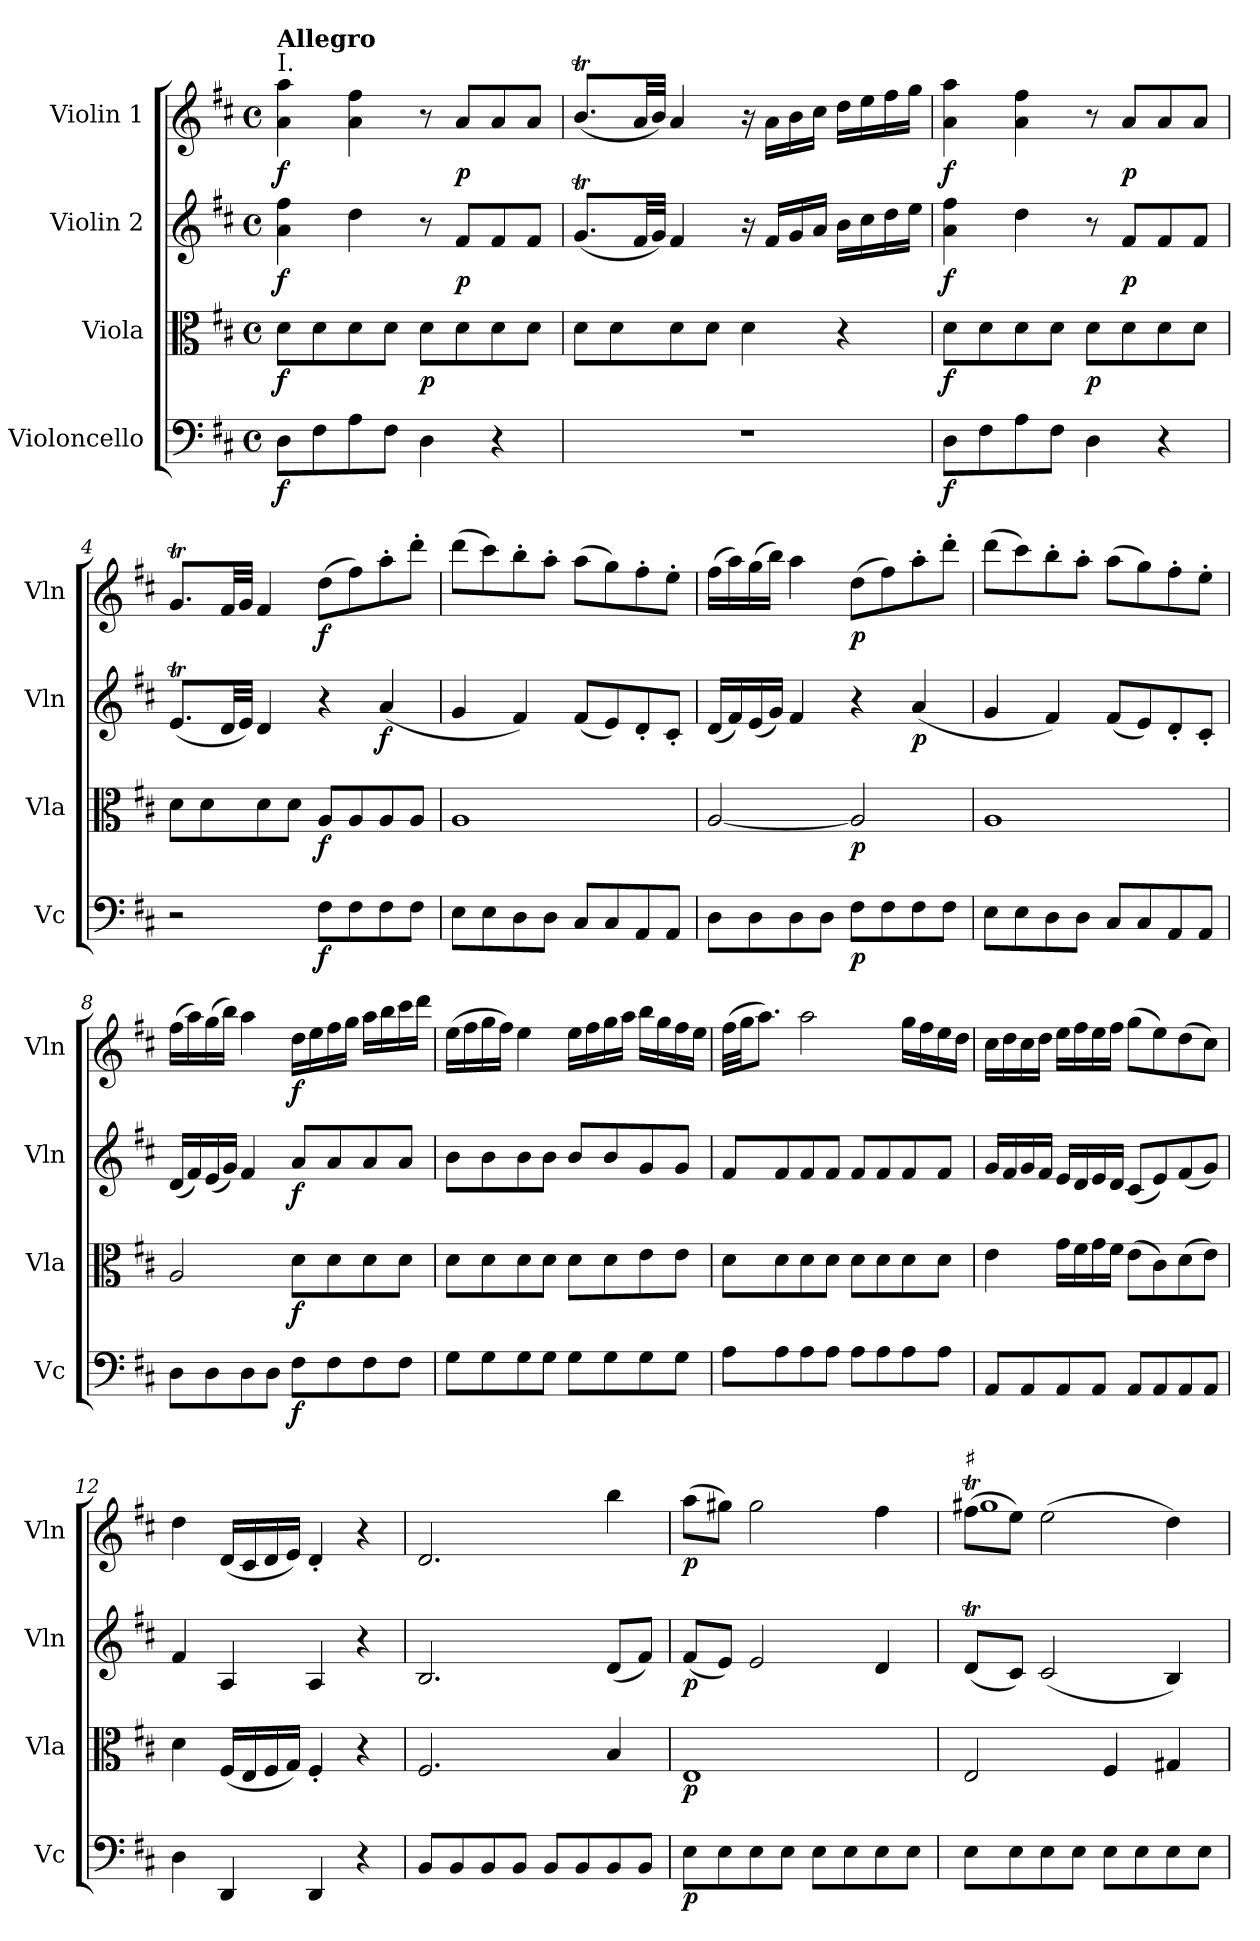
**kern	**dynam	**kern	**dynam	**kern	**dynam	**kern	**dynam
*part4	*part4	*part3	*part3	*part2	*part2	*part1	*part1
*staff4	*staff4	*staff3	*staff3	*staff2	*staff2	*staff1	*staff1
*I"Violoncello	*	*I"Viola	*	*I"Violin 2	*	*I"Violin 1	*
*I'Vc	*	*I'Vla	*	*I'Vln	*	*I'Vln	*
*clefF4	*	*clefC3	*	*clefG2	*	*clefG2	*
*k[f#c#]	*	*k[f#c#]	*	*k[f#c#]	*	*k[f#c#]	*
*M4/4	*	*M4/4	*	*M4/4	*	*M4/4	*
*met(c)	*	*met(c)	*	*met(c)	*	*met(c)	*
=1	=1	=1	=1	=1	=1	=1	=1
!	!	!	!	!	!	!LO:TX:a:t=I.	!
!	!	!	!	!	!	!LO:TX:a:B:t=Allegro	!
!	!LO:DY:b	!	!LO:DY:b	!	!LO:DY:b	!	!LO:DY:b
8D\L	f	8d\L	f	4a\ 4ff#\	f	4a\ 4aa\	f
8F#\	.	8d\	.	.	.	.	.
8A\	.	8d\	.	4dd\	.	4a\ 4ff#\	.
8F#\J	.	8d\J	.	.	.	.	.
!	!	!	!LO:DY:b	!	!	!	!
4D\	.	8d\L	p	8r	.	8r	.
!	!	!	!	!	!LO:DY:b	!	!LO:DY:b
.	.	8d\	.	8f#/L	p	8a/L	p
4r	.	8d\	.	8f#/	.	8a/	.
.	.	8d\J	.	8f#/J	.	8a/J	.
=2	=2	=2	=2	=2	=2	=2	=2
1r	.	8d\L	.	(8.gT/L	.	(8.bT/L	.
.	.	8d\	.	.	.	.	.
.	.	.	.	32f#/LL	.	32a/LL	.
.	.	.	.	32g/JJJ)	.	32b/JJJ)	.
.	.	8d\	.	4f#/	.	4a/	.
.	.	8d\J	.	.	.	.	.
.	.	4d\	.	16r	.	16r	.
.	.	.	.	16f#/LL	.	16a\LL	.
.	.	.	.	16g/	.	16b\	.
.	.	.	.	16a/JJ	.	16cc#\JJ	.
.	.	4r	.	16b\LL	.	16dd\LL	.
.	.	.	.	16cc#\	.	16ee\	.
.	.	.	.	16dd\	.	16ff#\	.
.	.	.	.	16ee\JJ	.	16gg\JJ	.
=3	=3	=3	=3	=3	=3	=3	=3
!	!LO:DY:b	!	!LO:DY:b	!	!LO:DY:b	!	!LO:DY:b
8D\L	f	8d\L	f	4a\ 4ff#\	f	4a\ 4aa\	f
8F#\	.	8d\	.	.	.	.	.
8A\	.	8d\	.	4dd\	.	4a\ 4ff#\	.
8F#\J	.	8d\J	.	.	.	.	.
!	!	!	!LO:DY:b	!	!	!	!
4D\	.	8d\L	p	8r	.	8r	.
!	!	!	!	!	!LO:DY:b	!	!LO:DY:b
.	.	8d\	.	8f#/L	p	8a/L	p
4r	.	8d\	.	8f#/	.	8a/	.
.	.	8d\J	.	8f#/J	.	8a/J	.
=4	=4	=4	=4	=4	=4	=4	=4
2r	.	8d\L	.	(8.eT/L	.	8.gT/L	.
.	.	8d\	.	.	.	.	.
.	.	.	.	32d/LL	.	32f#/LL	.
.	.	.	.	32e/JJJ)	.	32g/JJJ	.
.	.	8d\	.	4d/	.	4f#/	.
.	.	8d\J	.	.	.	.	.
!	!LO:DY:b	!	!LO:DY:b	!	!	!	!LO:DY:b
8F#\L	f	8A/L	f	4r	.	(8dd\L	f
8F#\	.	8A/	.	.	.	8ff#\)	.
!	!	!	!	!	!LO:DY:b	!	!
8F#\	.	8A/	.	(4a/	f	8aa'\	.
8F#\J	.	8A/J	.	.	.	8ddd'\J	.
!!LO:LB:g=z
=5	=5	=5	=5	=5	=5	=5	=5
8E\L	.	1A	.	4g/	.	(8ddd\L	.
8E\	.	.	.	.	.	8ccc#\)	.
8D\	.	.	.	4f#/)	.	8bb'\	.
8D\J	.	.	.	.	.	8aa'\J	.
8C#/L	.	.	.	(8f#/L	.	(8aa\L	.
8C#/	.	.	.	8e/)	.	8gg\)	.
8AA/	.	.	.	8d'/	.	8ff#'\	.
8AA/J	.	.	.	8c#'/J	.	8ee'\J	.
=6	=6	=6	=6	=6	=6	=6	=6
8D\L	.	[2A/	.	(16d/LL	.	(16ff#\LL	.
.	.	.	.	16f#/)	.	16aa\)	.
8D\	.	.	.	(16e/	.	(16gg\	.
.	.	.	.	16g/JJ)	.	16bb\JJ)	.
8D\	.	.	.	4f#/	.	4aa\	.
8D\J	.	.	.	.	.	.	.
!	!LO:DY:b	!	!LO:DY:b	!	!	!	!LO:DY:b
8F#\L	p	2A/]	p	4r	.	(8dd\L	p
8F#\	.	.	.	.	.	8ff#\)	.
!	!	!	!	!	!LO:DY:b	!	!
8F#\	.	.	.	(4a/	p	8aa'\	.
8F#\J	.	.	.	.	.	8ddd'\J	.
!!LO:LB:g=z
=7	=7	=7	=7	=7	=7	=7	=7
8E\L	.	1A	.	4g/	.	(8ddd\L	.
8E\	.	.	.	.	.	8ccc#\)	.
8D\	.	.	.	4f#/)	.	8bb'\	.
8D\J	.	.	.	.	.	8aa'\J	.
8C#/L	.	.	.	(8f#/L	.	(8aa\L	.
8C#/	.	.	.	8e/)	.	8gg\)	.
8AA/	.	.	.	8d'/	.	8ff#'\	.
8AA/J	.	.	.	8c#'/J	.	8ee'\J	.
=8	=8	=8	=8	=8	=8	=8	=8
8D\L	.	2A/	.	(16d/LL	.	(16ff#\LL	.
.	.	.	.	16f#/)	.	16aa\)	.
8D\	.	.	.	(16e/	.	(16gg\	.
.	.	.	.	16g/JJ)	.	16bb\JJ)	.
8D\	.	.	.	4f#/	.	4aa\	.
8D\J	.	.	.	.	.	.	.
!	!LO:DY:b	!	!LO:DY:b	!	!LO:DY:b	!	!LO:DY:b
8F#\L	f	8d\L	f	8a/L	f	16dd\LL	f
.	.	.	.	.	.	16ee\	.
8F#\	.	8d\	.	8a/	.	16ff#\	.
.	.	.	.	.	.	16gg\JJ	.
8F#\	.	8d\	.	8a/	.	16aa\LL	.
.	.	.	.	.	.	16bb\	.
8F#\J	.	8d\J	.	8a/J	.	16ccc#\	.
.	.	.	.	.	.	16ddd\JJ	.
=9	=9	=9	=9	=9	=9	=9	=9
8G\L	.	8d\L	.	8b\L	.	(16ee\LL	.
.	.	.	.	.	.	16ff#\	.
8G\	.	8d\	.	8b\	.	16gg\	.
.	.	.	.	.	.	16ff#\JJ)	.
8G\	.	8d\	.	8b\	.	4ee\	.
8G\J	.	8d\J	.	8b\J	.	.	.
8G\L	.	8d\L	.	8b/L	.	16ee\LL	.
.	.	.	.	.	.	16ff#\	.
8G\	.	8d\	.	8b/	.	16gg\	.
.	.	.	.	.	.	16aa\JJ	.
8G\	.	8e\	.	8g/	.	16bb\LL	.
.	.	.	.	.	.	16gg\	.
8G\J	.	8e\J	.	8g/J	.	16ff#\	.
.	.	.	.	.	.	16ee\JJ	.
=10	=10	=10	=10	=10	=10	=10	=10
8A\L	.	8d\L	.	8f#/L	.	(32ff#\LLL	.
.	.	.	.	.	.	32gg\JJ	.
.	.	.	.	.	.	8.aa\J)	.
8A\	.	8d\	.	8f#/	.	.	.
8A\	.	8d\	.	8f#/	.	2aa\	.
8A\J	.	8d\J	.	8f#/J	.	.	.
8A\L	.	8d\L	.	8f#/L	.	.	.
8A\	.	8d\	.	8f#/	.	.	.
8A\	.	8d\	.	8f#/	.	16gg\LL	.
.	.	.	.	.	.	16ff#\	.
8A\J	.	8d\J	.	8f#/J	.	16ee\	.
.	.	.	.	.	.	16dd\JJ	.
!!LO:LB:g=z
=11	=11	=11	=11	=11	=11	=11	=11
8AA/L	.	4e\	.	16g/LL	.	16cc#\LL	.
.	.	.	.	16f#/	.	16dd\	.
8AA/	.	.	.	16g/	.	16cc#\	.
.	.	.	.	16f#/JJ	.	16dd\JJ	.
8AA/	.	16g\LL	.	16e/LL	.	16ee\LL	.
.	.	16f#\	.	16d/	.	16ff#\	.
8AA/J	.	16g\	.	16e/	.	16ee\	.
.	.	16f#\JJ	.	16d/JJ	.	16ff#\JJ	.
8AA/L	.	(8e\L	.	(8c#/L	.	(8gg\L	.
8AA/	.	8c#\)	.	8e/)	.	8ee\)	.
8AA/	.	(8d\	.	(8f#/	.	(8dd\	.
8AA/J	.	8e\J)	.	8g/J)	.	8cc#\J)	.
=12	=12	=12	=12	=12	=12	=12	=12
4D\	.	4d\	.	4f#/	.	4dd\	.
4DD/	.	(16F#/LL	.	4A/	.	(16d/LL	.
.	.	16E/	.	.	.	16c#/	.
.	.	16F#/	.	.	.	16d/	.
.	.	16G/JJ)	.	.	.	16e/JJ)	.
4DD/	.	4F#'/	.	4A/	.	4d'/	.
4r	.	4r	.	4r	.	4r	.
!!LO:LB:g=z
=13	=13	=13	=13	=13	=13	=13	=13
8BB/L	.	2.F#/	.	2.B/	.	2.d/	.
8BB/	.	.	.	.	.	.	.
8BB/	.	.	.	.	.	.	.
8BB/J	.	.	.	.	.	.	.
8BB/L	.	.	.	.	.	.	.
8BB/	.	.	.	.	.	.	.
8BB/	.	4B/	.	(8d/L	.	4bb\	.
8BB/J	.	.	.	8f#/J)	.	.	.
=14	=14	=14	=14	=14	=14	=14	=14
!	!LO:DY:b	!	!LO:DY:b	!	!LO:DY:b	!	!LO:DY:b
8E\L	p	1E	p	(8f#/L	p	(8aa\L	p
8E\	.	.	.	8e/J)	.	8gg#X\J)	.
8E\	.	.	.	2e/	.	2gg#\	.
8E\J	.	.	.	.	.	.	.
8E\L	.	.	.	.	.	.	.
8E\	.	.	.	.	.	.	.
8E\	.	.	.	4d/	.	4ff#\	.
8E\J	.	.	.	.	.	.	.
=15	=15	=15	=15	=15	=15	=15	=15
*	*	*	*	*	*	*^	*
!	!	!	!	!	!	!LO:TX:a:t=♯	!	!
8E\L	.	2E/	.	(8dT/L	.	(8ff#t\L	1gg#X	.
8E\	.	.	.	8c#/J)	.	8ee\J)	.	.
8E\	.	.	.	(2c#/	.	(2ee\	.	.
8E\J	.	.	.	.	.	.	.	.
8E\L	.	4F#/	.	.	.	.	.	.
8E\	.	.	.	.	.	.	.	.
8E\	.	4G#X/	.	4B/)	.	4dd\)	.	.
8E\J	.	.	.	.	.	.	.	.
*	*	*	*	*	*	*v	*v	*
=	=	=	=	=	=	=	=
*-	*-	*-	*-	*-	*-	*-	*-
